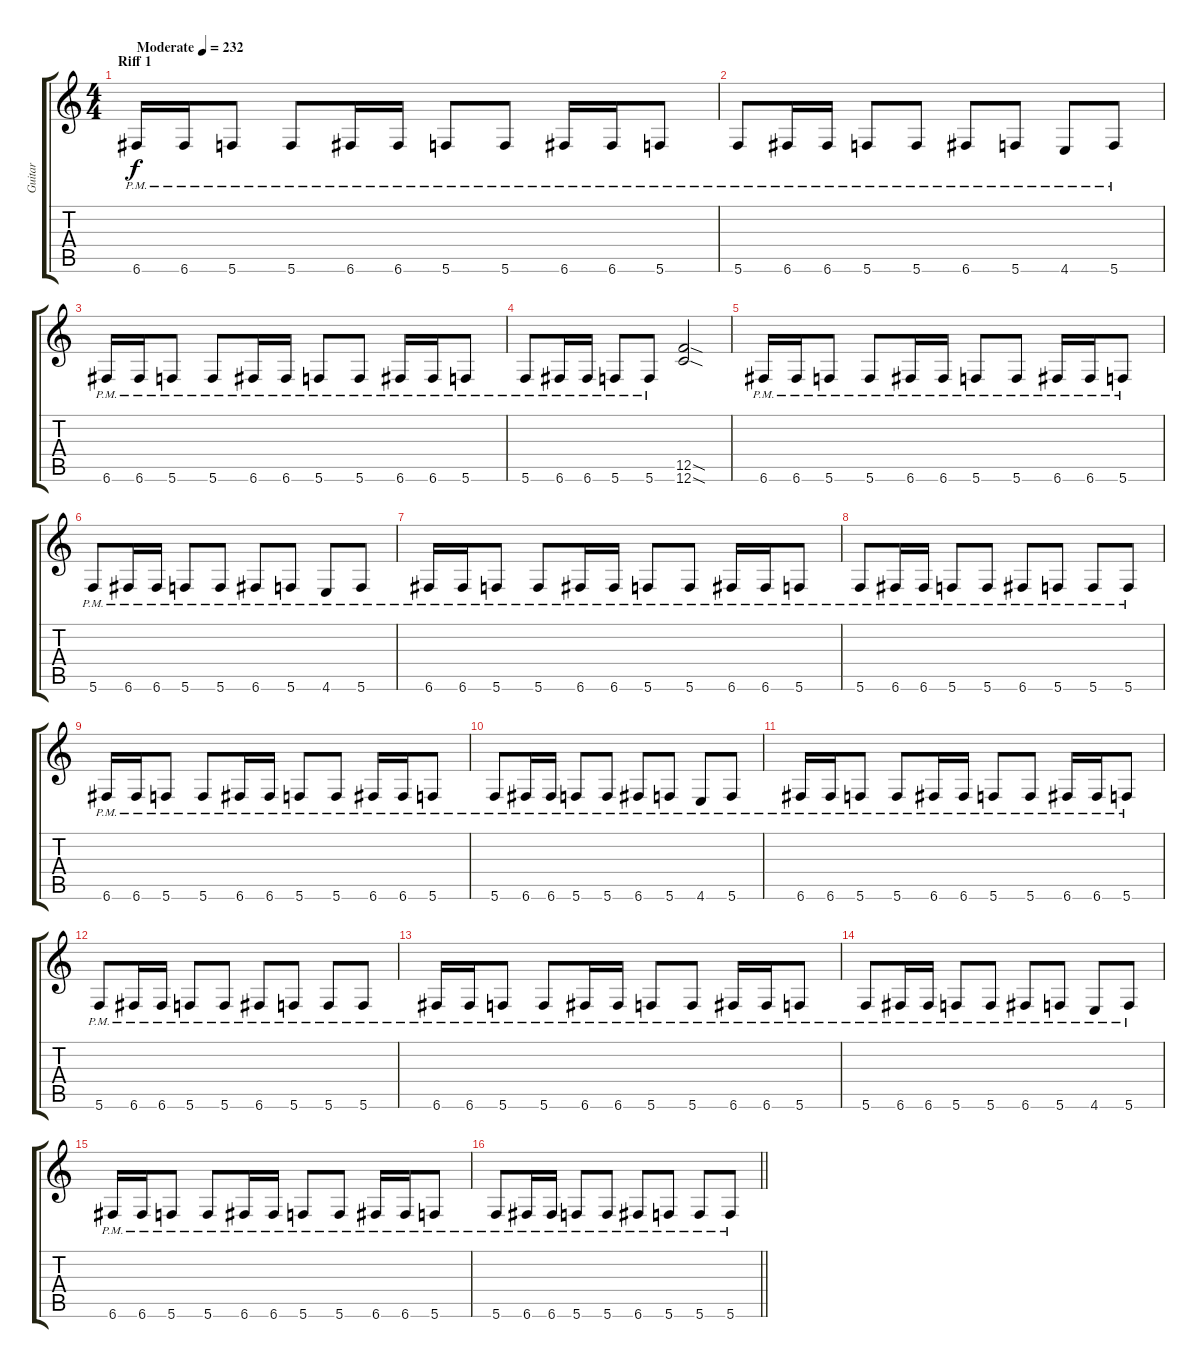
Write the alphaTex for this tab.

\track ("Guitar" "Guitar") {instrument distortionguitar}
\staff {score tabs}
\tuning (C4 G3 Eb3 Bb2 F2 C2) {hide}
\ts (4 4)
\section ("" "Riff 1")
\tempo (232 "Moderate")
\clef g2
\ks c
6.6{pm}.16{dy f instrument distortionguitar} 6.6{pm}.16 5.6{pm}.8 5.6{pm}.8 6.6{pm}.16 6.6{pm}.16 5.6{pm}.8 5.6{pm}.8 6.6{pm}.16 6.6{pm}.16 5.6{pm}.8 |
5.6{pm}.8 6.6{pm}.16 6.6{pm}.16 5.6{pm}.8 5.6{pm}.8 6.6{pm}.8 5.6{pm}.8 4.6{pm}.8 5.6{pm}.8 |
6.6{pm}.16 6.6{pm}.16 5.6{pm}.8 5.6{pm}.8 6.6{pm}.16 6.6{pm}.16 5.6{pm}.8 5.6{pm}.8 6.6{pm}.16 6.6{pm}.16 5.6{pm}.8 |
5.6{pm}.8 6.6{pm}.16 6.6{pm}.16 5.6{pm}.8 5.6{pm}.8 (12.5{sod} 12.6{sod}).2 |
6.6{pm}.16 6.6{pm}.16 5.6{pm}.8 5.6{pm}.8 6.6{pm}.16 6.6{pm}.16 5.6{pm}.8 5.6{pm}.8 6.6{pm}.16 6.6{pm}.16 5.6{pm}.8 |
5.6{pm}.8 6.6{pm}.16 6.6{pm}.16 5.6{pm}.8 5.6{pm}.8 6.6{pm}.8 5.6{pm}.8 4.6{pm}.8 5.6{pm}.8 |
6.6{pm}.16 6.6{pm}.16 5.6{pm}.8 5.6{pm}.8 6.6{pm}.16 6.6{pm}.16 5.6{pm}.8 5.6{pm}.8 6.6{pm}.16 6.6{pm}.16 5.6{pm}.8 |
5.6{pm}.8 6.6{pm}.16 6.6{pm}.16 5.6{pm}.8 5.6{pm}.8 6.6{pm}.8 5.6{pm}.8 5.6{pm}.8 5.6{pm}.8 |
6.6{pm}.16 6.6{pm}.16 5.6{pm}.8 5.6{pm}.8 6.6{pm}.16 6.6{pm}.16 5.6{pm}.8 5.6{pm}.8 6.6{pm}.16 6.6{pm}.16 5.6{pm}.8 |
5.6{pm}.8 6.6{pm}.16 6.6{pm}.16 5.6{pm}.8 5.6{pm}.8 6.6{pm}.8 5.6{pm}.8 4.6{pm}.8 5.6{pm}.8 |
6.6{pm}.16 6.6{pm}.16 5.6{pm}.8 5.6{pm}.8 6.6{pm}.16 6.6{pm}.16 5.6{pm}.8 5.6{pm}.8 6.6{pm}.16 6.6{pm}.16 5.6{pm}.8 |
5.6{pm}.8 6.6{pm}.16 6.6{pm}.16 5.6{pm}.8 5.6{pm}.8 6.6{pm}.8 5.6{pm}.8 5.6{pm}.8 5.6{pm}.8 |
6.6{pm}.16 6.6{pm}.16 5.6{pm}.8 5.6{pm}.8 6.6{pm}.16 6.6{pm}.16 5.6{pm}.8 5.6{pm}.8 6.6{pm}.16 6.6{pm}.16 5.6{pm}.8 |
5.6{pm}.8 6.6{pm}.16 6.6{pm}.16 5.6{pm}.8 5.6{pm}.8 6.6{pm}.8 5.6{pm}.8 4.6{pm}.8 5.6{pm}.8 |
6.6{pm}.16 6.6{pm}.16 5.6{pm}.8 5.6{pm}.8 6.6{pm}.16 6.6{pm}.16 5.6{pm}.8 5.6{pm}.8 6.6{pm}.16 6.6{pm}.16 5.6{pm}.8 |
\barLineRight lightlight
5.6{pm}.8 6.6{pm}.16 6.6{pm}.16 5.6{pm}.8 5.6{pm}.8 6.6{pm}.8 5.6{pm}.8 5.6{pm}.8 5.6{pm}.8
